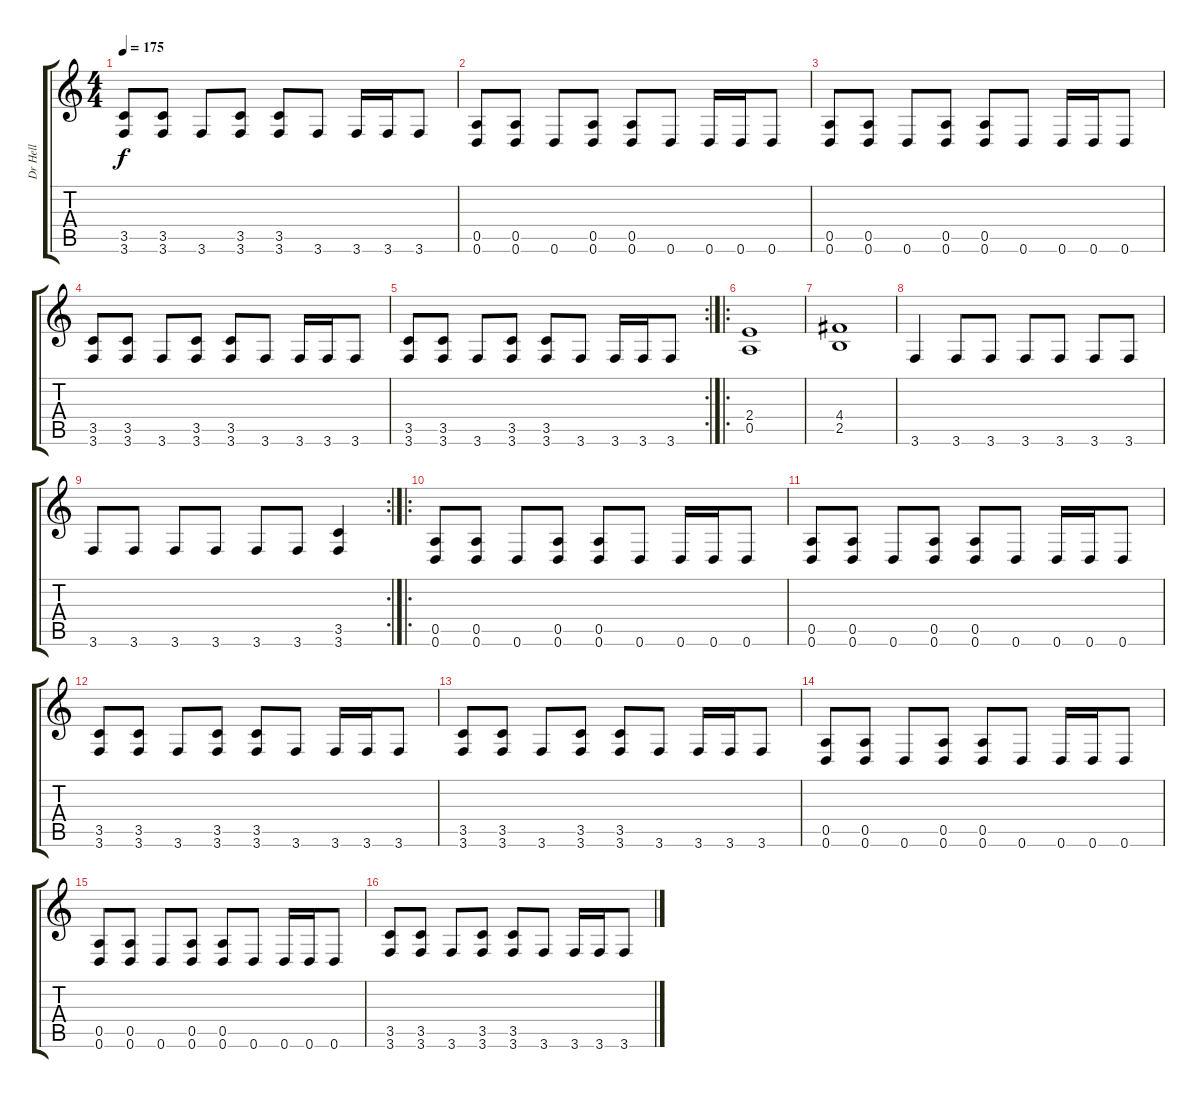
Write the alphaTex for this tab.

\track ("Dr Hell" "Dr Hell") {instrument distortionguitar}
\staff {score tabs}
\tuning (E4 B3 G3 D3 A2 D2) {hide}
\ts (4 4)
\tempo 175
\clef g2
\ks c
(3.5 3.6).8{dy f} (3.5 3.6).8 3.6.8 (3.5 3.6).8 (3.5 3.6).8 3.6.8 3.6.16 3.6.16 3.6.8 |
(0.5 0.6).8 (0.5 0.6).8 0.6.8 (0.5 0.6).8 (0.5 0.6).8 0.6.8 0.6.16 0.6.16 0.6.8 |
(0.5 0.6).8 (0.5 0.6).8 0.6.8 (0.5 0.6).8 (0.5 0.6).8 0.6.8 0.6.16 0.6.16 0.6.8 |
(3.5 3.6).8 (3.5 3.6).8 3.6.8 (3.5 3.6).8 (3.5 3.6).8 3.6.8 3.6.16 3.6.16 3.6.8 |
\rc 2
(3.5 3.6).8 (3.5 3.6).8 3.6.8 (3.5 3.6).8 (3.5 3.6).8 3.6.8 3.6.16 3.6.16 3.6.8 |
\ro
(2.4 0.5).1 |
(4.4 2.5).1 |
3.6.4 3.6.8 3.6.8 3.6.8 3.6.8 3.6.8 3.6.8 |
\rc 2
3.6.8 3.6.8 3.6.8 3.6.8 3.6.8 3.6.8 (3.5 3.6).4 |
\ro
(0.5 0.6).8 (0.5 0.6).8 0.6.8 (0.5 0.6).8 (0.5 0.6).8 0.6.8 0.6.16 0.6.16 0.6.8 |
(0.5 0.6).8 (0.5 0.6).8 0.6.8 (0.5 0.6).8 (0.5 0.6).8 0.6.8 0.6.16 0.6.16 0.6.8 |
(3.5 3.6).8 (3.5 3.6).8 3.6.8 (3.5 3.6).8 (3.5 3.6).8 3.6.8 3.6.16 3.6.16 3.6.8 |
(3.5 3.6).8 (3.5 3.6).8 3.6.8 (3.5 3.6).8 (3.5 3.6).8 3.6.8 3.6.16 3.6.16 3.6.8 |
(0.5 0.6).8 (0.5 0.6).8 0.6.8 (0.5 0.6).8 (0.5 0.6).8 0.6.8 0.6.16 0.6.16 0.6.8 |
(0.5 0.6).8 (0.5 0.6).8 0.6.8 (0.5 0.6).8 (0.5 0.6).8 0.6.8 0.6.16 0.6.16 0.6.8 |
(3.5 3.6).8 (3.5 3.6).8 3.6.8 (3.5 3.6).8 (3.5 3.6).8 3.6.8 3.6.16 3.6.16 3.6.8
